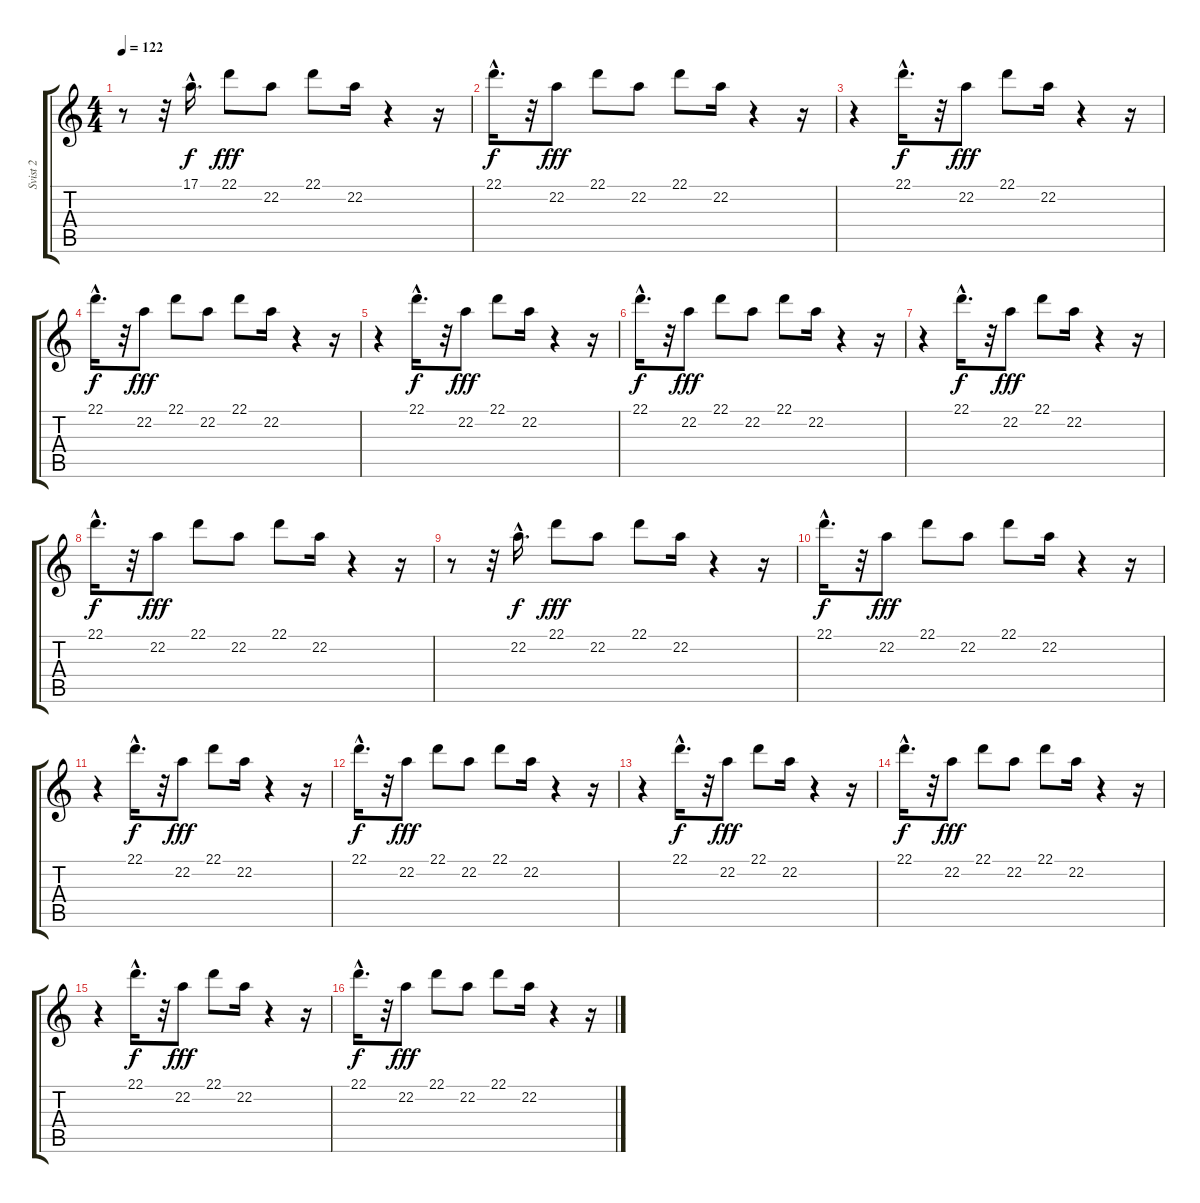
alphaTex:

\track ("Svist 2" "Svist 2") {instrument ocarina}
\staff {score tabs}
\tuning (E4 B3 G3 D3 A2 E2) {hide}
\ts (4 4)
\tempo 122
\clef g2
\ks c
r.8{dy fff} r.32 17.1{hac}.16{d dy f} 22.1.8{dy fff} 22.2.8 22.1.8 22.2.16 r.4 r.16 |
22.1{hac}.16{d dy f} r.32 22.2.8{dy fff} 22.1.8 22.2.8 22.1.8 22.2.16 r.4 r.16 |
r.4 22.1{hac}.16{d dy f} r.32 22.2.8{dy fff} 22.1.8 22.2.16 r.4 r.16 |
22.1{hac}.16{d dy f} r.32 22.2.8{dy fff} 22.1.8 22.2.8 22.1.8 22.2.16 r.4 r.16 |
r.4 22.1{hac}.16{d dy f} r.32 22.2.8{dy fff} 22.1.8 22.2.16 r.4 r.16 |
22.1{hac}.16{d dy f} r.32 22.2.8{dy fff} 22.1.8 22.2.8 22.1.8 22.2.16 r.4 r.16 |
r.4 22.1{hac}.16{d dy f} r.32 22.2.8{dy fff} 22.1.8 22.2.16 r.4 r.16 |
22.1{hac}.16{d dy f} r.32 22.2.8{dy fff} 22.1.8 22.2.8 22.1.8 22.2.16 r.4 r.16 |
r.8 r.32 22.2{hac}.16{d dy f} 22.1.8{dy fff} 22.2.8 22.1.8 22.2.16 r.4 r.16 |
22.1{hac}.16{d dy f} r.32 22.2.8{dy fff} 22.1.8 22.2.8 22.1.8 22.2.16 r.4 r.16 |
r.4 22.1{hac}.16{d dy f} r.32 22.2.8{dy fff} 22.1.8 22.2.16 r.4 r.16 |
22.1{hac}.16{d dy f} r.32 22.2.8{dy fff} 22.1.8 22.2.8 22.1.8 22.2.16 r.4 r.16 |
r.4 22.1{hac}.16{d dy f} r.32 22.2.8{dy fff} 22.1.8 22.2.16 r.4 r.16 |
22.1{hac}.16{d dy f} r.32 22.2.8{dy fff} 22.1.8 22.2.8 22.1.8 22.2.16 r.4 r.16 |
r.4 22.1{hac}.16{d dy f} r.32 22.2.8{dy fff} 22.1.8 22.2.16 r.4 r.16 |
22.1{hac}.16{d dy f} r.32 22.2.8{dy fff} 22.1.8 22.2.8 22.1.8 22.2.16 r.4 r.16
